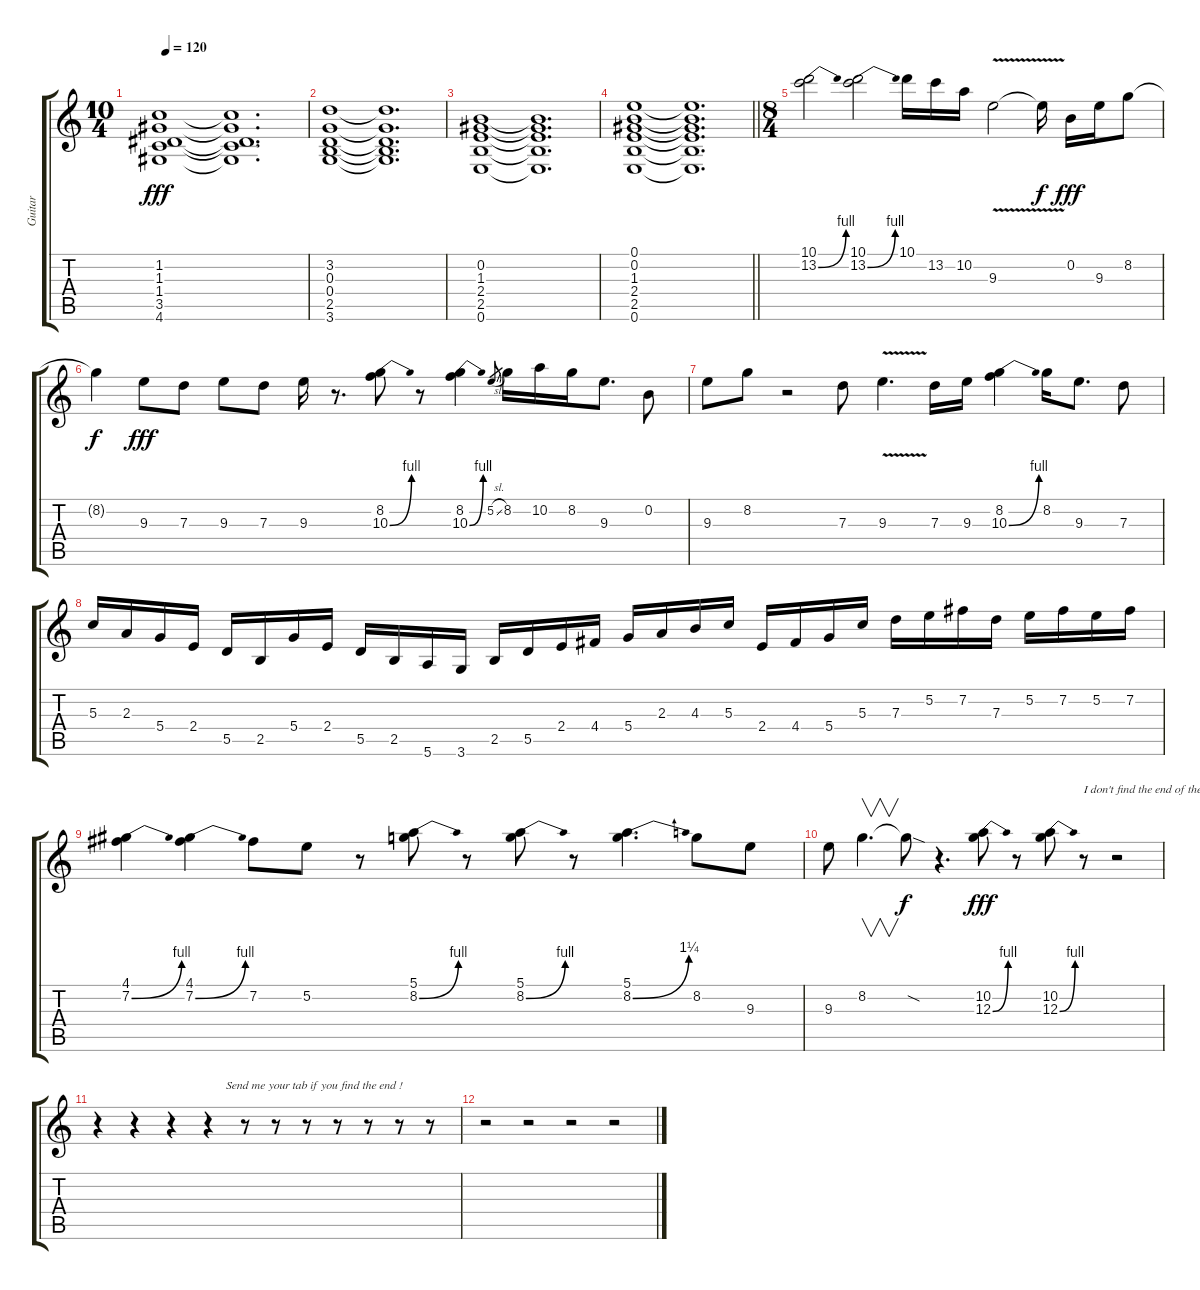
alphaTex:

\track ("Guitar" "Guitar") {instrument distortionguitar}
\staff {score tabs}
\tuning (E4 B3 G3 D3 A2 E2) {hide}
\ts (10 4)
\tempo 120
\clef g2
\ks c
(1.2 1.3 1.4 3.5 4.6).1{dy fff} (1.2{t} 1.3{t} 1.4{t} 3.5{t} 4.6{t}).1{d} |
(3.2 0.3 0.4 2.5 3.6).1 (3.2{t} 0.3{t} 0.4{t} 2.5{t} 3.6{t}).1{d} |
(0.2 1.3 2.4 2.5 0.6).1 (0.2{t} 1.3{t} 2.4{t} 2.5{t} 0.6{t}).1{d} |
\barLineRight lightlight
(0.1 0.2 1.3 2.4 2.5 0.6).1 (0.1{t} 0.2{t} 1.3{t} 2.4{t} 2.5{t} 0.6{t}).1{d} |
\ts (8 4)
\section ("" "")
(10.1 13.2{be (bend 0 0 60 4)}).2 (10.1 13.2{be (bend 0 0 60 4)}).2 10.1.16 13.2.16 10.2.16 9.3{v}.2 9.3{t}.16{dy f} 0.2.16{dy fff} 9.3.16 8.2.8 |
8.2{t}.4{dy f} 9.3.8{dy fff} 7.3.8 9.3.8 7.3.8 9.3.16 r.8{d} (8.2 10.3{be (bend 0 0 60 4)}).8 r.8 (8.2 10.3{be (bend 0 0 60 4)}).4 5.2{sl}.8{gr} 8.2.16 10.2.16 8.2.16 9.3.8{d} 0.2.8 |
9.3.8 8.2.8 r.2 7.3.8 9.3{v}.4{d} 7.3.16 9.3.16 (8.2 10.3{be (bend 0 0 60 4)}).4 8.2.16 9.3.8{d} 7.3.8 |
5.3.16 2.3.16 5.4.16 2.4.16 5.5.16 2.5.16 5.4.16 2.4.16 5.5.16 2.5.16 5.6.16 3.6.16 2.5.16 5.5.16 2.4.16 4.4.16 5.4.16 2.3.16 4.3.16 5.3.16 2.4.16 4.4.16 5.4.16 5.3.16 7.3.16 5.2.16 7.2.16 7.3.16 5.2.16 7.2.16 5.2.16 7.2.16 |
(4.1 7.2{be (bend 0 0 60 4)}).4 (4.1 7.2{be (bend 0 0 60 4)}).4 7.2.8 5.2.8 r.8 (5.1 8.2{be (bend 0 0 60 4)}).8 r.8 (5.1 8.2{be (bend 0 0 60 4)}).8 r.8 (5.1 8.2{be (bend 0 0 60 5)}).4{d} 8.2.8 9.3.8 |
9.3.8 8.2.4{v d} 8.2{sod t}.8{dy f} r.4{d} (10.2 12.3{be (bend 0 0 60 4)}).8{dy fff} r.8 (10.2 12.3{be (bend 0 0 60 4)}).8 r.8{txt "I don't find the end of the guitar solo. "} r.2 |
r.4 r.4 r.4 r.4{txt "      Send me your tab if you find the end ! "} r.8 r.8 r.8 r.8 r.8 r.8 r.8 |
r.2 r.2 r.2 r.2
